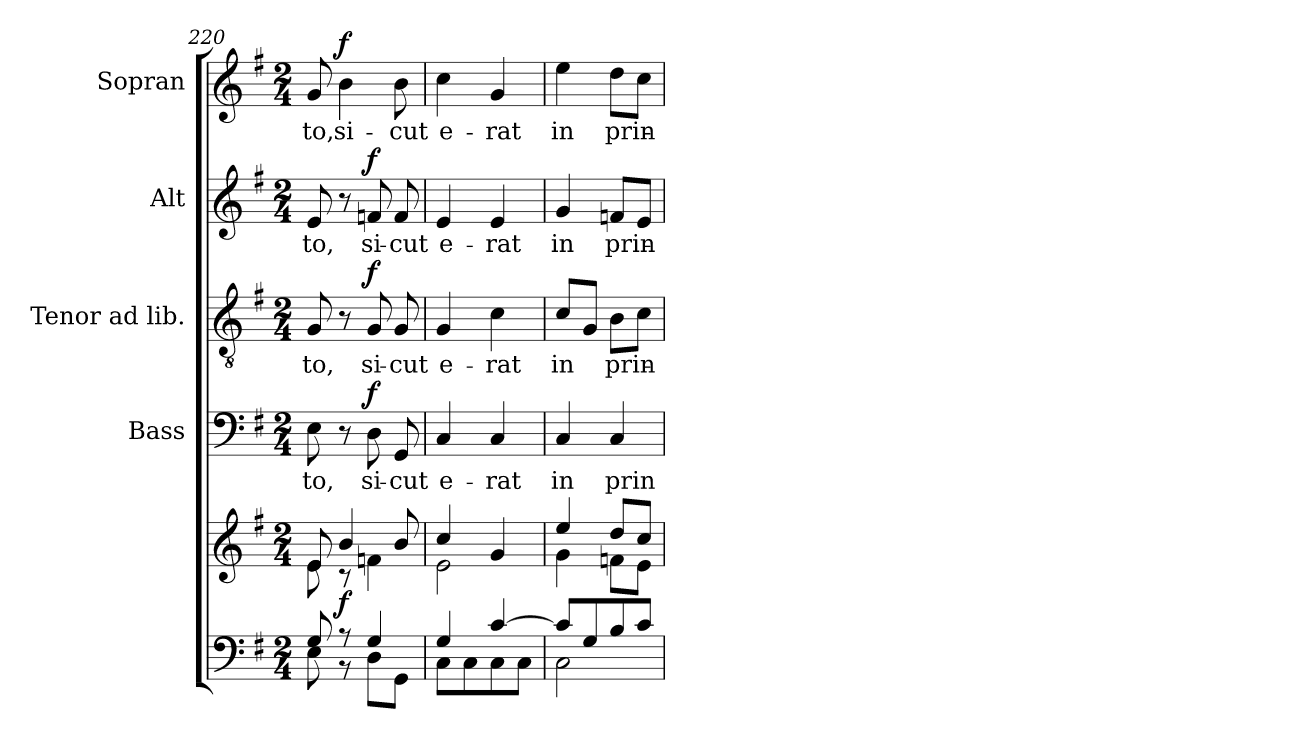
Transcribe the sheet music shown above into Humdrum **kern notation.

**kern	**kern	**dynam	**kern	**text	**dynam	**kern	**text	**dynam	**kern	**text	**dynam	**kern	**text	**dynam
*part5	*part5	*part5	*part4	*part4	*part4	*part3	*part3	*part3	*part2	*part2	*part2	*part1	*part1	*part1
*staff6	*staff5	*staff5/6	*staff4	*staff4	*staff4	*staff3	*staff3	*staff3	*staff2	*staff2	*staff2	*staff1	*staff1	*staff1
*	*	*	*I"Bass	*	*	*I"Tenor ad lib.	*	*	*I"Alt	*	*	*I"Sopran	*	*
*	*	*	*I'B.	*	*	*I'T.	*	*	*I'A.	*	*	*I'S.	*	*
*clefF4	*clefG2	*	*clefF4	*	*	*clefGv2	*	*	*clefG2	*	*	*clefG2	*	*
*k[f#]	*k[f#]	*	*k[f#]	*	*	*k[f#]	*	*	*k[f#]	*	*	*k[f#]	*	*
*G:	*G:	*	*G:	*	*	*G:	*	*	*G:	*	*	*G:	*	*
*M2/4	*M2/4	*	*M2/4	*	*	*M2/4	*	*	*M2/4	*	*	*M2/4	*	*
=220	=220	=220	=220	=220	=220	=220	=220	=220	=220	=220	=220	=220	=220	=220
*^	*^	*	*	*	*	*	*	*	*	*	*	*	*	*
!	!	!	!	!	!	!LO:LY:b	!	!	!LO:LY:b	!	!	!LO:LY:b	!	!	!LO:LY:b	!
8G/	8E\	8e/	8e\	.	8E\	-to,	.	8G/	-to,	.	8e/	-to,	.	8g/	-to,	.
!	!	!	!	!LO:DY:b	!	!	!	!	!	!	!	!	!	!	!LO:LY:b	!LO:DY:a
8r	8r	4b/	8rc	f	8r	.	.	8r	.	.	8r	.	.	4b\	si-	f
!	!	!	!	!	!	!LO:LY:b	!LO:DY:a	!	!LO:LY:b	!LO:DY:a	!	!LO:LY:b	!LO:DY:a	!	!	!
4G/	8D\L	.	4fn\	.	8D\	si-	f	8G/	si-	f	8fn/	si-	f	.	.	.
!	!	!	!	!	!	!LO:LY:b	!	!	!LO:LY:b	!	!	!LO:LY:b	!	!	!LO:LY:b	!
.	8GG\J	8b/	.	.	8GG/	-cut	.	8G/	-cut	.	8f/	-cut	.	8b\	-cut	.
=221	=221	=221	=221	=221	=221	=221	=221	=221	=221	=221	=221	=221	=221	=221	=221	=221
!	!	!	!	!	!	!LO:LY:b	!	!	!LO:LY:b	!	!	!LO:LY:b	!	!	!LO:LY:b	!
4G/	8C\L	4cc/	2e\	.	4C/	e-	.	4G/	e-	.	4e/	e-	.	4cc\	e-	.
.	8C\	.	.	.	.	.	.	.	.	.	.	.	.	.	.	.
!	!	!	!	!	!	!LO:LY:b	!	!	!LO:LY:b	!	!	!LO:LY:b	!	!	!LO:LY:b	!
[>4c/	8C\	4g/	.	.	4C/	-rat	.	4c\	-rat	.	4e/	-rat	.	4g/	-rat	.
.	8C\J	.	.	.	.	.	.	.	.	.	.	.	.	.	.	.
=222	=222	=222	=222	=222	=222	=222	=222	=222	=222	=222	=222	=222	=222	=222	=222	=222
!	!	!	!	!	!	!LO:LY:b	!	!	!LO:LY:b	!	!	!LO:LY:b	!	!	!LO:LY:b	!
8c/L]	2C\	4ee/	4g\	.	4C/	in	.	8c/L	in	.	4g/	in	.	4ee\	in	.
8G/	.	.	.	.	.	.	.	8G/J	.	.	.	.	.	.	.	.
!	!	!	!	!	!	!LO:LY:b	!	!	!LO:LY:b	!	!	!LO:LY:b	!	!	!LO:LY:b	!
8B/	.	8dd/L	8fn\L	.	4C/	prin-	.	8B\L	prin-	.	8fn/L	prin-	.	8dd\L	prin-	.
8c/J	.	8cc/J	8e\J	.	.	.	.	8c\J	.	.	8e/J	.	.	8cc\J	.	.
*v	*v	*	*	*	*	*	*	*	*	*	*	*	*	*	*	*
*	*v	*v	*	*	*	*	*	*	*	*	*	*	*	*	*
=	=	=	=	=	=	=	=	=	=	=	=	=	=	=
*-	*-	*-	*-	*-	*-	*-	*-	*-	*-	*-	*-	*-	*-	*-
